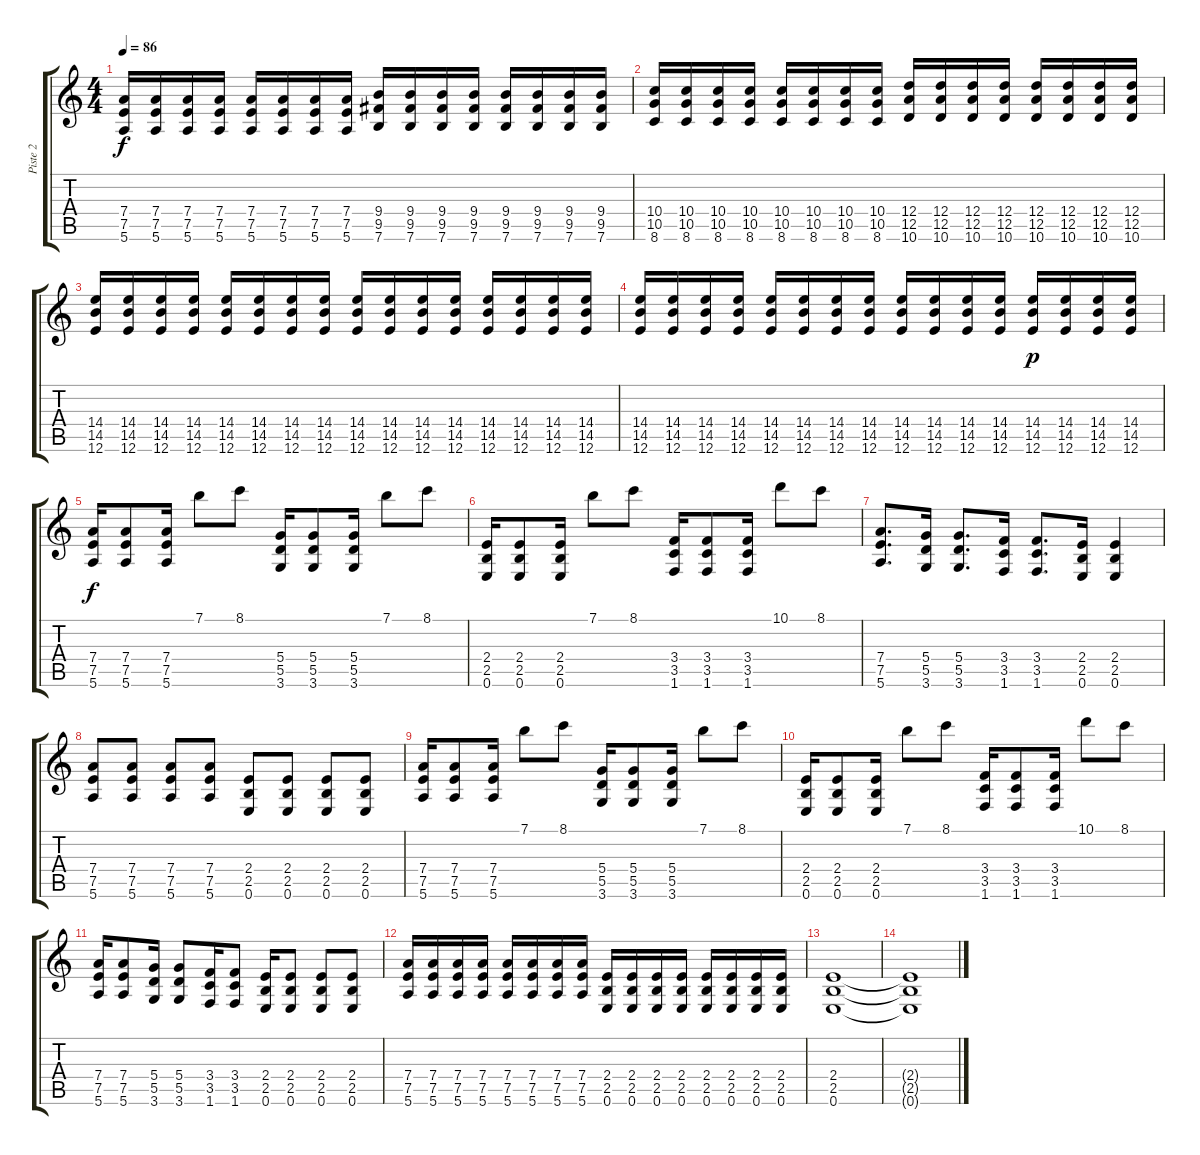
\track ("Piste 2" "Piste 2") {instrument electricguitarclean}
\staff {score tabs}
\tuning (E4 B3 G3 D3 A2 E2) {hide}
\ts (4 4)
\tempo 86
\clef g2
\ks c
(7.4 7.5 5.6).16{dy f} (7.4 7.5 5.6).16 (7.4 7.5 5.6).16 (7.4 7.5 5.6).16 (7.4 7.5 5.6).16 (7.4 7.5 5.6).16 (7.4 7.5 5.6).16 (7.4 7.5 5.6).16 (9.4 9.5 7.6).16 (9.4 9.5 7.6).16 (9.4 9.5 7.6).16 (9.4 9.5 7.6).16 (9.4 9.5 7.6).16 (9.4 9.5 7.6).16 (9.4 9.5 7.6).16 (9.4 9.5 7.6).16 |
(10.4 10.5 8.6).16 (10.4 10.5 8.6).16 (10.4 10.5 8.6).16 (10.4 10.5 8.6).16 (10.4 10.5 8.6).16 (10.4 10.5 8.6).16 (10.4 10.5 8.6).16 (10.4 10.5 8.6).16 (12.4 12.5 10.6).16 (12.4 12.5 10.6).16 (12.4 12.5 10.6).16 (12.4 12.5 10.6).16 (12.4 12.5 10.6).16 (12.4 12.5 10.6).16 (12.4 12.5 10.6).16 (12.4 12.5 10.6).16 |
(14.4 14.5 12.6).16 (14.4 14.5 12.6).16 (14.4 14.5 12.6).16 (14.4 14.5 12.6).16 (14.4 14.5 12.6).16 (14.4 14.5 12.6).16 (14.4 14.5 12.6).16 (14.4 14.5 12.6).16 (14.4 14.5 12.6).16 (14.4 14.5 12.6).16 (14.4 14.5 12.6).16 (14.4 14.5 12.6).16 (14.4 14.5 12.6).16 (14.4 14.5 12.6).16 (14.4 14.5 12.6).16 (14.4 14.5 12.6).16 |
(14.4 14.5 12.6).16 (14.4 14.5 12.6).16 (14.4 14.5 12.6).16 (14.4 14.5 12.6).16 (14.4 14.5 12.6).16 (14.4 14.5 12.6).16 (14.4 14.5 12.6).16 (14.4 14.5 12.6).16 (14.4 14.5 12.6).16 (14.4 14.5 12.6).16 (14.4 14.5 12.6).16 (14.4 14.5 12.6).16 (14.4 14.5 12.6).16{dy p} (14.4 14.5 12.6).16 (14.4 14.5 12.6).16 (14.4 14.5 12.6).16 |
(7.4 7.5 5.6).16{dy f} (7.4 7.5 5.6).8 (7.4 7.5 5.6).16 7.1.8 8.1.8 (5.4 5.5 3.6).16 (5.4 5.5 3.6).8 (5.4 5.5 3.6).16 7.1.8 8.1.8 |
(2.4 2.5 0.6).16 (2.4 2.5 0.6).8 (2.4 2.5 0.6).16 7.1.8 8.1.8 (3.4 3.5 1.6).16 (3.4 3.5 1.6).8 (3.4 3.5 1.6).16 10.1.8 8.1.8 |
(7.4 7.5 5.6).8{d} (5.4 5.5 3.6).16 (5.4 5.5 3.6).8{d} (3.4 3.5 1.6).16 (3.4 3.5 1.6).8{d} (2.4 2.5 0.6).16 (2.4 2.5 0.6).4 |
(7.4 7.5 5.6).8 (7.4 7.5 5.6).8 (7.4 7.5 5.6).8 (7.4 7.5 5.6).8 (2.4 2.5 0.6).8 (2.4 2.5 0.6).8 (2.4 2.5 0.6).8 (2.4 2.5 0.6).8 |
(7.4 7.5 5.6).16 (7.4 7.5 5.6).8 (7.4 7.5 5.6).16 7.1.8 8.1.8 (5.4 5.5 3.6).16 (5.4 5.5 3.6).8 (5.4 5.5 3.6).16 7.1.8 8.1.8 |
(2.4 2.5 0.6).16 (2.4 2.5 0.6).8 (2.4 2.5 0.6).16 7.1.8 8.1.8 (3.4 3.5 1.6).16 (3.4 3.5 1.6).8 (3.4 3.5 1.6).16 10.1.8 8.1.8 |
(7.4 7.5 5.6).16 (7.4 7.5 5.6).8 (5.4 5.5 3.6).16 (5.4 5.5 3.6).8 (3.4 3.5 1.6).16 (3.4 3.5 1.6).8 (2.4 2.5 0.6).16 (2.4 2.5 0.6).8 (2.4 2.5 0.6).8 (2.4 2.5 0.6).8 |
(7.4 7.5 5.6).16 (7.4 7.5 5.6).16 (7.4 7.5 5.6).16 (7.4 7.5 5.6).16 (7.4 7.5 5.6).16 (7.4 7.5 5.6).16 (7.4 7.5 5.6).16 (7.4 7.5 5.6).16 (2.4 2.5 0.6).16 (2.4 2.5 0.6).16 (2.4 2.5 0.6).16 (2.4 2.5 0.6).16 (2.4 2.5 0.6).16 (2.4 2.5 0.6).16 (2.4 2.5 0.6).16 (2.4 2.5 0.6).16 |
(2.4 2.5 0.6).1 |
(2.4{t} 2.5{t} 0.6{t}).1
